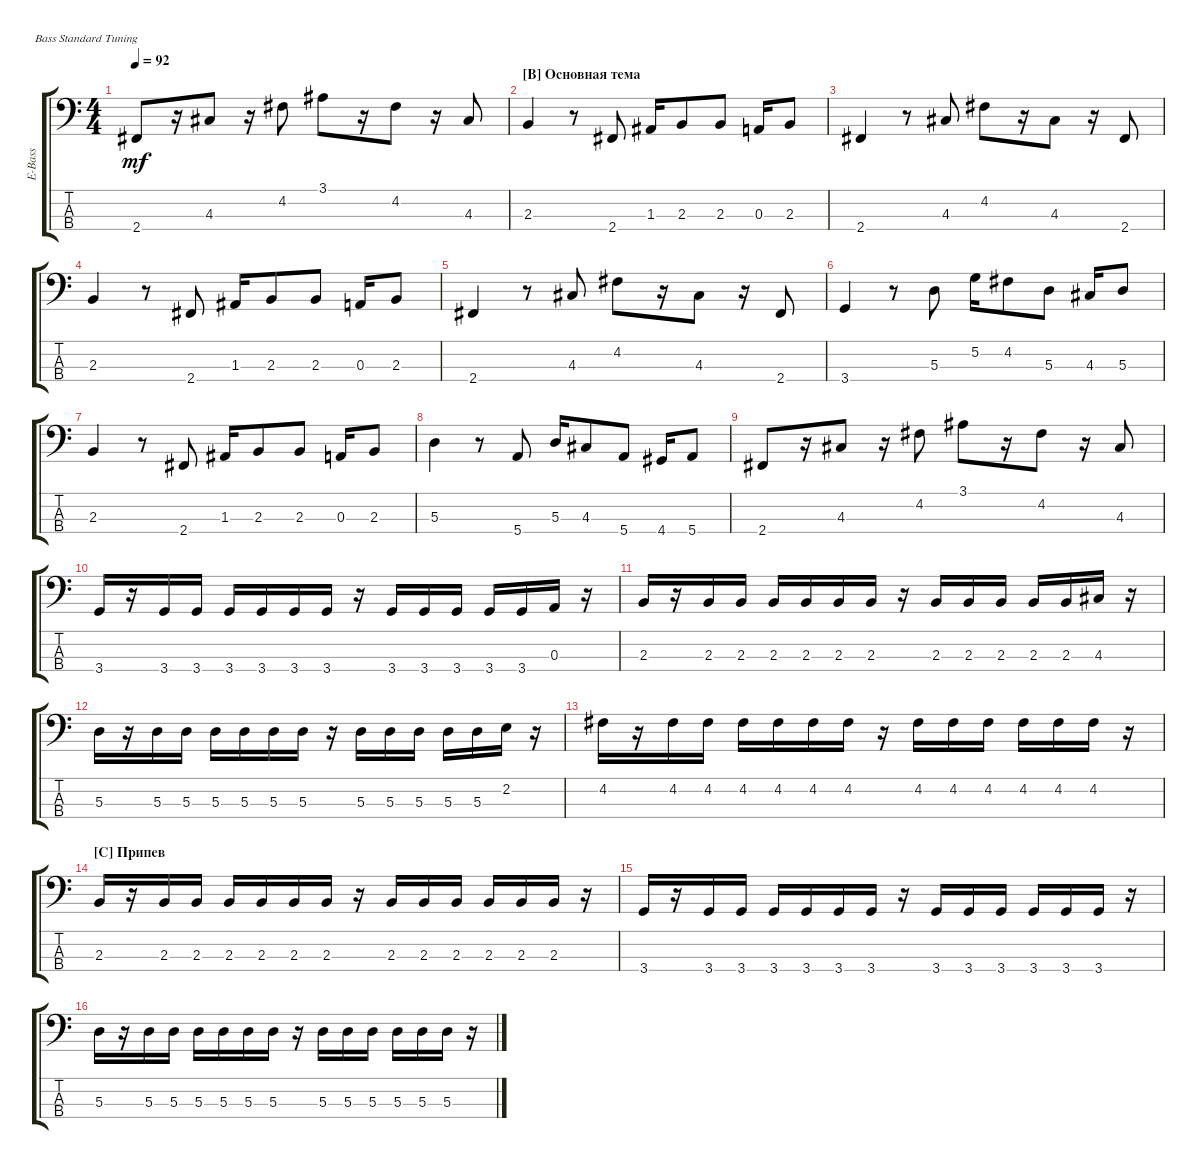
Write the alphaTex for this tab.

\track ("Electric Bass" "E-Bass") {instrument electricbassfinger}
\staff {score tabs}
\tuning (G2 D2 A1 E1)
\ts (4 4)
\tempo 92
\clef f4
\scale
0.333333
\ks c
2.4.8{dy mf} r.16 4.3.8 r.16 4.2.8 3.1.8 r.16 4.2.8 r.16 4.3.8 |
\section ("B" "Основная тема")
\scale
0.333333 2.3.4 r.8 2.4.8 1.3.16 2.3.8 2.3.8 0.3.16 2.3.8 |
\scale
0.333333 2.4.4 r.8 4.3.8 4.2.8 r.16 4.3.8 r.16 2.4.8 |
\scale
0.333333 2.3.4 r.8 2.4.8 1.3.16 2.3.8 2.3.8 0.3.16 2.3.8 |
\scale
0.333333 2.4.4 r.8 4.3.8 4.2.8 r.16 4.3.8 r.16 2.4.8 |
\scale
0.333333 3.4.4 r.8 5.3.8 5.2.16 4.2.8 5.3.8 4.3.16 5.3.8 |
\scale
0.333333 2.3.4 r.8 2.4.8 1.3.16 2.3.8 2.3.8 0.3.16 2.3.8 |
\scale
0.333333 5.3.4 r.8 5.4.8 5.3.16 4.3.8 5.4.8 4.4.16 5.4.8 |
\scale
0.333333 2.4.8 r.16 4.3.8 r.16 4.2.8 3.1.8 r.16 4.2.8 r.16 4.3.8 |
\scale
0.333333 3.4.16 r.16 3.4.16 3.4.16 3.4.16 3.4.16 3.4.16 3.4.16 r.16 3.4.16 3.4.16 3.4.16 3.4.16 3.4.16 0.3.16 r.16 |
\scale
0.333333 2.3.16 r.16 2.3.16 2.3.16 2.3.16 2.3.16 2.3.16 2.3.16 r.16 2.3.16 2.3.16 2.3.16 2.3.16 2.3.16 4.3.16 r.16 |
\scale
0.333333 5.3.16 r.16 5.3.16 5.3.16 5.3.16 5.3.16 5.3.16 5.3.16 r.16 5.3.16 5.3.16 5.3.16 5.3.16 5.3.16 2.2.16 r.16 |
\scale
0.333333 4.2.16 r.16 4.2.16 4.2.16 4.2.16 4.2.16 4.2.16 4.2.16 r.16 4.2.16 4.2.16 4.2.16 4.2.16 4.2.16 4.2.16 r.16 |
\section ("C" "Припев")
\scale
0.333333 2.3.16 r.16 2.3.16 2.3.16 2.3.16 2.3.16 2.3.16 2.3.16 r.16 2.3.16 2.3.16 2.3.16 2.3.16 2.3.16 2.3.16 r.16 |
\scale
0.333333 3.4.16 r.16 3.4.16 3.4.16 3.4.16 3.4.16 3.4.16 3.4.16 r.16 3.4.16 3.4.16 3.4.16 3.4.16 3.4.16 3.4.16 r.16 |
\scale
0.333333 5.3.16 r.16 5.3.16 5.3.16 5.3.16 5.3.16 5.3.16 5.3.16 r.16 5.3.16 5.3.16 5.3.16 5.3.16 5.3.16 5.3.16 r.16
